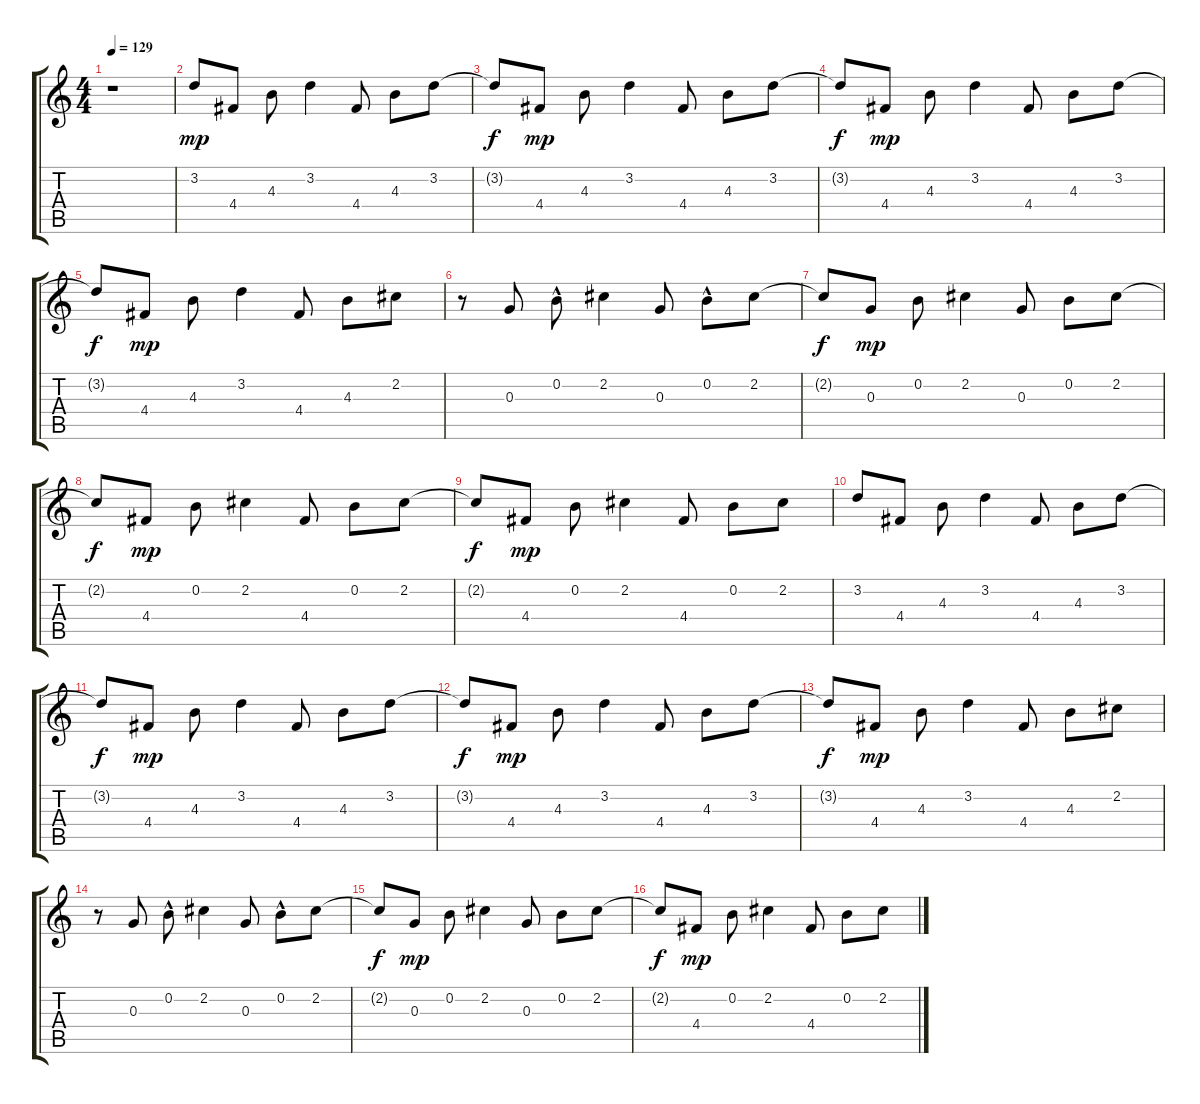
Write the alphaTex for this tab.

\track "" {instrument acousticguitarsteel}
\staff {score tabs}
\tuning (E4 B3 G3 D3 A2 E2) {hide}
\ts (4 4)
\tempo 129
\clef g2
\ks c
r.1{dy f} |
3.2.8{dy mp} 4.4.8 4.3.8 3.2.4 4.4.8 4.3.8 3.2.8 |
3.2{t}.8{dy f} 4.4.8{dy mp} 4.3.8 3.2.4 4.4.8 4.3.8 3.2.8 |
3.2{t}.8{dy f} 4.4.8{dy mp} 4.3.8 3.2.4 4.4.8 4.3.8 3.2.8 |
3.2{t}.8{dy f} 4.4.8{dy mp} 4.3.8 3.2.4 4.4.8 4.3.8 2.2.8 |
r.8 0.3.8 0.2{hac}.8 2.2.4 0.3.8 0.2{hac}.8 2.2.8 |
2.2{t}.8{dy f} 0.3.8{dy mp} 0.2.8 2.2.4 0.3.8 0.2.8 2.2.8 |
2.2{t}.8{dy f} 4.4.8{dy mp} 0.2.8 2.2.4 4.4.8 0.2.8 2.2.8 |
2.2{t}.8{dy f} 4.4.8{dy mp} 0.2.8 2.2.4 4.4.8 0.2.8 2.2.8 |
3.2.8 4.4.8 4.3.8 3.2.4 4.4.8 4.3.8 3.2.8 |
3.2{t}.8{dy f} 4.4.8{dy mp} 4.3.8 3.2.4 4.4.8 4.3.8 3.2.8 |
3.2{t}.8{dy f} 4.4.8{dy mp} 4.3.8 3.2.4 4.4.8 4.3.8 3.2.8 |
3.2{t}.8{dy f} 4.4.8{dy mp} 4.3.8 3.2.4 4.4.8 4.3.8 2.2.8 |
r.8 0.3.8 0.2{hac}.8 2.2.4 0.3.8 0.2{hac}.8 2.2.8 |
2.2{t}.8{dy f} 0.3.8{dy mp} 0.2.8 2.2.4 0.3.8 0.2.8 2.2.8 |
2.2{t}.8{dy f} 4.4.8{dy mp} 0.2.8 2.2.4 4.4.8 0.2.8 2.2.8
